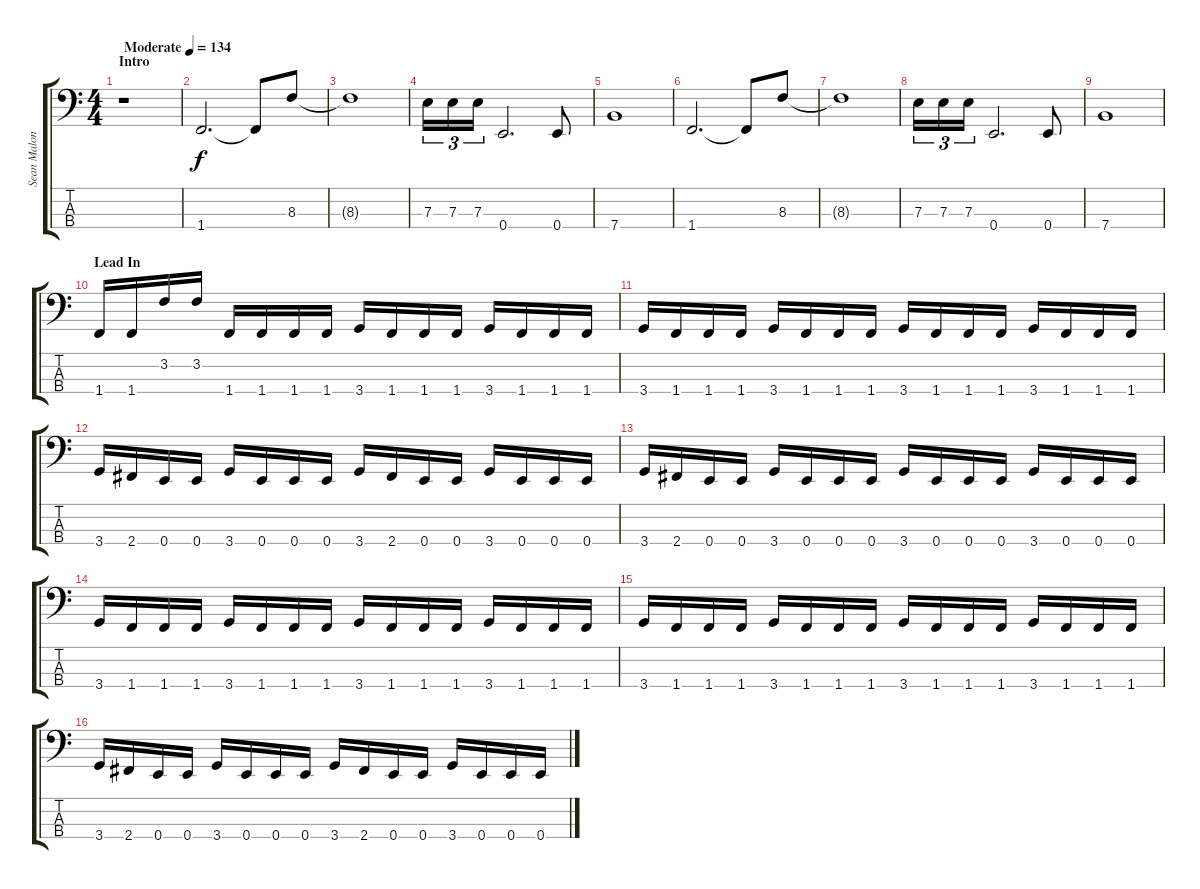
\track ("Sean Malone (fretless bass)" "Sean Malon") {instrument fretlessbass}
\staff {score tabs}
\tuning (G2 D2 A1 E1) {hide}
\ts (4 4)
\section ("" "Intro")
\tempo (134 "Moderate")
\clef f4
\ks c
r.1{dy f instrument fretlessbass} |
1.4.2{d} 1.4{t}.8 8.3.8 |
8.3{t}.1 |
7.3.16{tu (3 2)} 7.3.16{tu (3 2)} 7.3.16{tu (3 2)} 0.4.2{d} 0.4.8 |
7.4.1 |
1.4.2{d} 1.4{t}.8 8.3.8 |
8.3{t}.1 |
7.3.16{tu (3 2)} 7.3.16{tu (3 2)} 7.3.16{tu (3 2)} 0.4.2{d} 0.4.8 |
7.4.1 |
\section ("" "Lead In")
1.4.16 1.4.16 3.2.16 3.2.16 1.4.16 1.4.16 1.4.16 1.4.16 3.4.16 1.4.16 1.4.16 1.4.16 3.4.16 1.4.16 1.4.16 1.4.16 |
3.4.16 1.4.16 1.4.16 1.4.16 3.4.16 1.4.16 1.4.16 1.4.16 3.4.16 1.4.16 1.4.16 1.4.16 3.4.16 1.4.16 1.4.16 1.4.16 |
3.4.16 2.4.16 0.4.16 0.4.16 3.4.16 0.4.16 0.4.16 0.4.16 3.4.16 2.4.16 0.4.16 0.4.16 3.4.16 0.4.16 0.4.16 0.4.16 |
3.4.16 2.4.16 0.4.16 0.4.16 3.4.16 0.4.16 0.4.16 0.4.16 3.4.16 0.4.16 0.4.16 0.4.16 3.4.16 0.4.16 0.4.16 0.4.16 |
3.4.16 1.4.16 1.4.16 1.4.16 3.4.16 1.4.16 1.4.16 1.4.16 3.4.16 1.4.16 1.4.16 1.4.16 3.4.16 1.4.16 1.4.16 1.4.16 |
3.4.16 1.4.16 1.4.16 1.4.16 3.4.16 1.4.16 1.4.16 1.4.16 3.4.16 1.4.16 1.4.16 1.4.16 3.4.16 1.4.16 1.4.16 1.4.16 |
3.4.16 2.4.16 0.4.16 0.4.16 3.4.16 0.4.16 0.4.16 0.4.16 3.4.16 2.4.16 0.4.16 0.4.16 3.4.16 0.4.16 0.4.16 0.4.16
